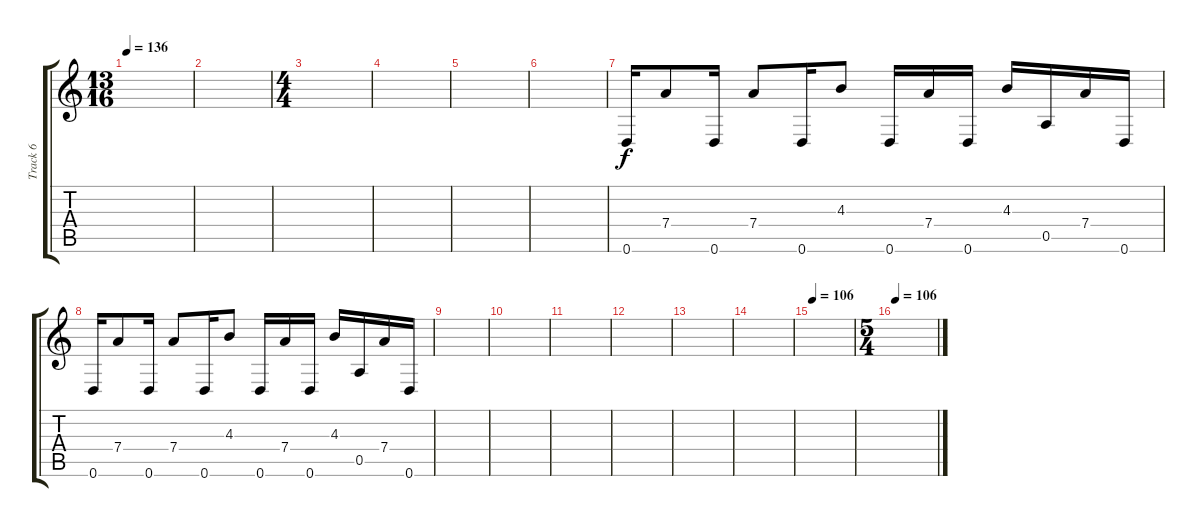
\track ("Track 6" "Track 6") {instrument overdrivenguitar}
\staff {score tabs}
\tuning (E4 B3 G3 D3 A2 D2) {hide}
\ts (13 16)
\tempo 136
\clef g2
\ks c
|
|
\ts (4 4)
|
|
|
|
0.6.16 7.4.8 0.6.16 7.4.8 0.6.16 4.3.8 0.6.16 7.4.16 0.6.16 4.3.16 0.5.16 7.4.16 0.6.16 |
0.6.16 7.4.8 0.6.16 7.4.8 0.6.16 4.3.8 0.6.16 7.4.16 0.6.16 4.3.16 0.5.16 7.4.16 0.6.16 |
|
|
|
|
|
|
\tempo 106
|
\ts (5 4)
\tempo 106
